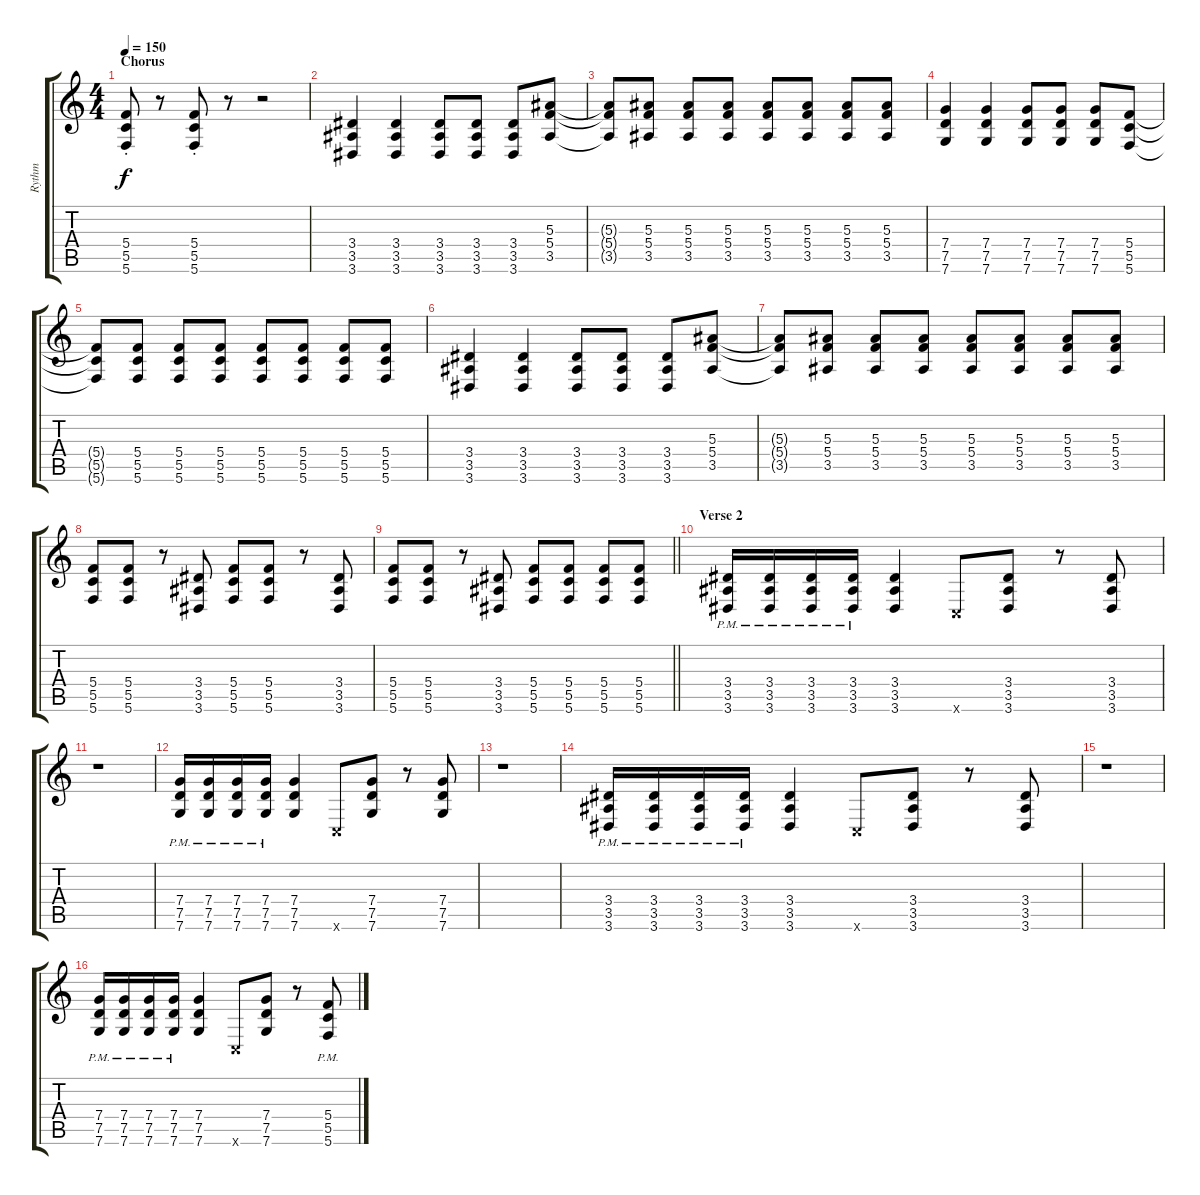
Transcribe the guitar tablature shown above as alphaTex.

\track ("Rythm" "Rythm") {instrument acousticguitarsteel}
\staff {score tabs}
\tuning (D4 A3 F3 C3 G2 C2) {hide}
\ts (4 4)
\section ("" "Chorus")
\tempo 150
\clef g2
\ks c
(5.4 5.5{st} 5.6).8{dy f} r.8 (5.4{st} 5.5{st} 5.6).8 r.8 r.2 |
(3.4 3.5 3.6).4 (3.4 3.5 3.6).4 (3.4 3.5 3.6).8 (3.4 3.5 3.6).8 (3.4 3.5 3.6).8 (5.3 5.4 3.5).8 |
(5.3{t} 5.4{t} 3.5{t}).8 (5.3 5.4 3.5).8 (5.3 5.4 3.5).8 (5.3 5.4 3.5).8 (5.3 5.4 3.5).8 (5.3 5.4 3.5).8 (5.3 5.4 3.5).8 (5.3 5.4 3.5).8 |
(7.4 7.5 7.6).4 (7.4 7.5 7.6).4 (7.4 7.5 7.6).8 (7.4 7.5 7.6).8 (7.4 7.5 7.6).8 (5.4 5.5 5.6).8 |
(5.4{t} 5.5{t} 5.6{t}).8 (5.4 5.5 5.6).8 (5.4 5.5 5.6).8 (5.4 5.5 5.6).8 (5.4 5.5 5.6).8 (5.4 5.5 5.6).8 (5.4 5.5 5.6).8 (5.4 5.5 5.6).8 |
(3.4 3.5 3.6).4 (3.4 3.5 3.6).4 (3.4 3.5 3.6).8 (3.4 3.5 3.6).8 (3.4 3.5 3.6).8 (5.3 5.4 3.5).8 |
(5.3{t} 5.4{t} 3.5{t}).8 (5.3 5.4 3.5).8 (5.3 5.4 3.5).8 (5.3 5.4 3.5).8 (5.3 5.4 3.5).8 (5.3 5.4 3.5).8 (5.3 5.4 3.5).8 (5.3 5.4 3.5).8 |
(5.4 5.5 5.6).8 (5.4 5.5 5.6).8 r.8 (3.4 3.5 3.6).8 (5.4 5.5 5.6).8 (5.4 5.5 5.6).8 r.8 (3.4 3.5 3.6).8 |
\barLineRight lightlight
(5.4 5.5 5.6).8 (5.4 5.5 5.6).8 r.8 (3.4 3.5 3.6).8 (5.4 5.5 5.6).8 (5.4 5.5 5.6).8 (5.4 5.5 5.6).8 (5.4 5.5 5.6).8 |
\section ("" "Verse 2")
(3.4{pm} 3.5{pm} 3.6{pm}).16 (3.4{pm} 3.5{pm} 3.6{pm}).16 (3.4{pm} 3.5{pm} 3.6{pm}).16 (3.4{pm} 3.5{pm} 3.6{pm}).16 (3.4 3.5 3.6).4 0.6{x}.8 (3.4 3.5 3.6).8 r.8 (3.4 3.5 3.6).8 |
r.1 |
(7.4{pm} 7.5{pm} 7.6{pm}).16 (7.4{pm} 7.5{pm} 7.6{pm}).16 (7.4{pm} 7.5{pm} 7.6{pm}).16 (7.4{pm} 7.5{pm} 7.6{pm}).16 (7.4 7.5 7.6).4 0.6{x}.8 (7.4 7.5 7.6).8 r.8 (7.4 7.5 7.6).8 |
r.1 |
(3.4{pm} 3.5{pm} 3.6{pm}).16 (3.4{pm} 3.5{pm} 3.6{pm}).16 (3.4{pm} 3.5{pm} 3.6{pm}).16 (3.4{pm} 3.5{pm} 3.6{pm}).16 (3.4 3.5 3.6).4 0.6{x}.8 (3.4 3.5 3.6).8 r.8 (3.4 3.5 3.6).8 |
r.1 |
(7.4{pm} 7.5{pm} 7.6{pm}).16 (7.4{pm} 7.5{pm} 7.6{pm}).16 (7.4{pm} 7.5{pm} 7.6{pm}).16 (7.4{pm} 7.5{pm} 7.6{pm}).16 (7.4 7.5 7.6).4 0.6{x}.8 (7.4 7.5 7.6).8 r.8 (5.4{pm} 5.5{pm} 5.6{pm}).8
